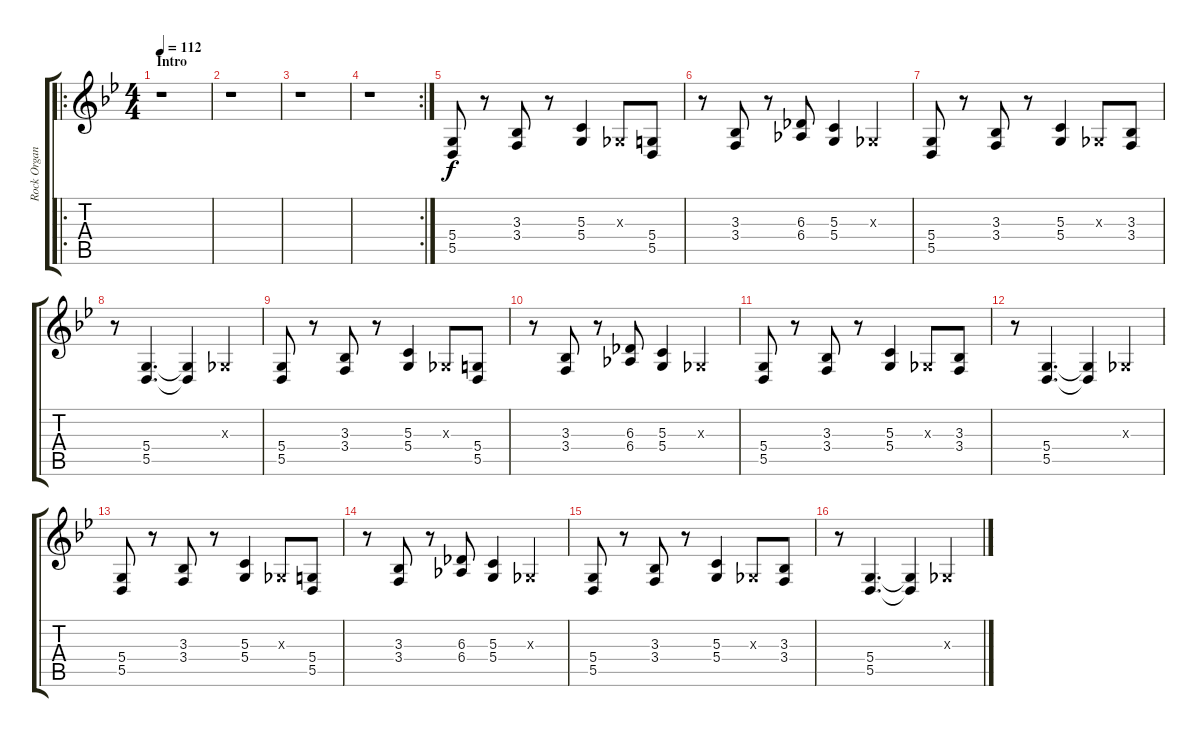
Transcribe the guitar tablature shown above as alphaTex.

\track ("Rock Organ" "Rock Organ") {mute instrument rockorgan}
\staff {score tabs}
\tuning (E4 B3 G3 D3 A2 E2) {hide}
\ro
\ts (4 4)
\section ("" "Intro")
\tempo 112
\clef g2
\ks bb
r.1{dy f instrument rockorgan} |
r.1 |
r.1 |
\rc 2
r.1 |
(5.4 5.5).8{balance 14} r.8 (3.3 3.4).8 r.8 (5.3 5.4).4 -1.3{x}.8 (5.4 5.5).8 |
r.8 (3.3 3.4).8 r.8 (6.3 6.4).8 (5.3 5.4).4 -1.3{x}.4 |
(5.4 5.5).8 r.8 (3.3 3.4).8 r.8 (5.3 5.4).4 -1.3{x}.8 (3.3 3.4).8 |
r.8 (5.4 5.5).4{d} (5.4{t} 5.5{t}).4 -1.3{x}.4 |
(5.4 5.5).8 r.8 (3.3 3.4).8 r.8 (5.3 5.4).4 -1.3{x}.8 (5.4 5.5).8 |
r.8 (3.3 3.4).8 r.8 (6.3 6.4).8 (5.3 5.4).4 -1.3{x}.4 |
(5.4 5.5).8 r.8 (3.3 3.4).8 r.8 (5.3 5.4).4 -1.3{x}.8 (3.3 3.4).8 |
r.8 (5.4 5.5).4{d} (5.4{t} 5.5{t}).4 -1.3{x}.4 |
(5.4 5.5).8 r.8 (3.3 3.4).8 r.8 (5.3 5.4).4 -1.3{x}.8 (5.4 5.5).8 |
r.8 (3.3 3.4).8 r.8 (6.3 6.4).8 (5.3 5.4).4 -1.3{x}.4 |
(5.4 5.5).8 r.8 (3.3 3.4).8 r.8 (5.3 5.4).4 -1.3{x}.8 (3.3 3.4).8 |
r.8 (5.4 5.5).4{d} (5.4{t} 5.5{t}).4 -1.3{x}.4
